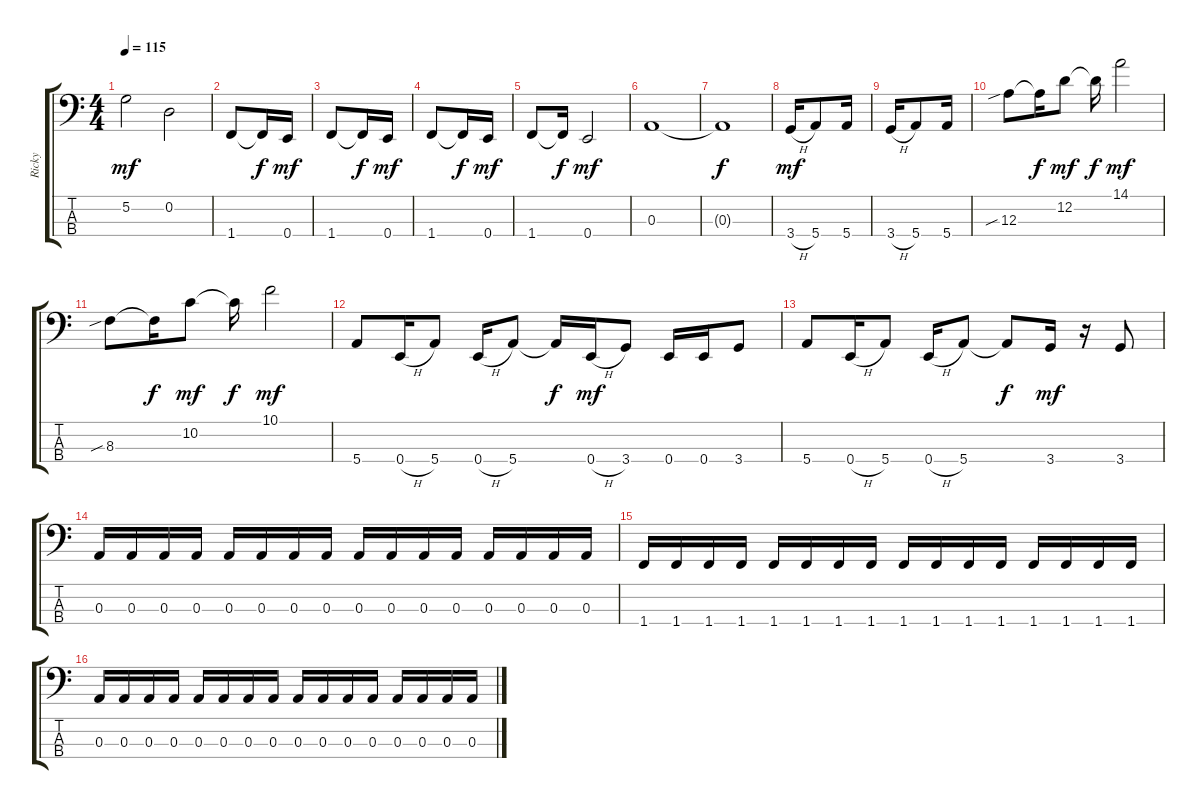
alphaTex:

\track ("Ricky" "Ricky") {instrument electricbasspick}
\staff {score tabs}
\tuning (G2 D2 A1 E1) {hide}
\ts (4 4)
\tempo 115
\clef f4
\ks c
5.2.2{dy mf} 0.2.2 |
1.4.8 1.4{t}.16{dy f} 0.4.16{dy mf} |
1.4.8 1.4{t}.16{dy f} 0.4.16{dy mf} |
1.4.8 1.4{t}.16{dy f} 0.4.16{dy mf} |
1.4.8 1.4{t}.16{dy f} 0.4.2{dy mf} |
0.3.1 |
0.3{t}.1{dy f} |
3.4{h}.16{dy mf} 5.4.8 5.4.16 |
3.4{h}.16 5.4.8 5.4.16 |
12.3{sib}.8 12.3{t}.16{dy f} 12.2.8{dy mf} 12.2{t}.16{dy f} 14.1.2{dy mf} |
8.3{sib}.8 8.3{t}.16{dy f} 10.2.8{dy mf} 10.2{t}.16{dy f} 10.1.2{dy mf} |
5.4.8 0.4{h}.16 5.4.8 0.4{h}.16 5.4.8 5.4{t}.16{dy f} 0.4{h}.16{dy mf} 3.4.8 0.4.16 0.4.16 3.4.8 |
5.4.8 0.4{h}.16 5.4.8 0.4{h}.16 5.4.8 5.4{t}.8{dy f} 3.4.16{dy mf} r.16 3.4.8 |
0.3.16 0.3.16 0.3.16 0.3.16 0.3.16 0.3.16 0.3.16 0.3.16 0.3.16 0.3.16 0.3.16 0.3.16 0.3.16 0.3.16 0.3.16 0.3.16 |
1.4.16 1.4.16 1.4.16 1.4.16 1.4.16 1.4.16 1.4.16 1.4.16 1.4.16 1.4.16 1.4.16 1.4.16 1.4.16 1.4.16 1.4.16 1.4.16 |
0.3.16 0.3.16 0.3.16 0.3.16 0.3.16 0.3.16 0.3.16 0.3.16 0.3.16 0.3.16 0.3.16 0.3.16 0.3.16 0.3.16 0.3.16 0.3.16
